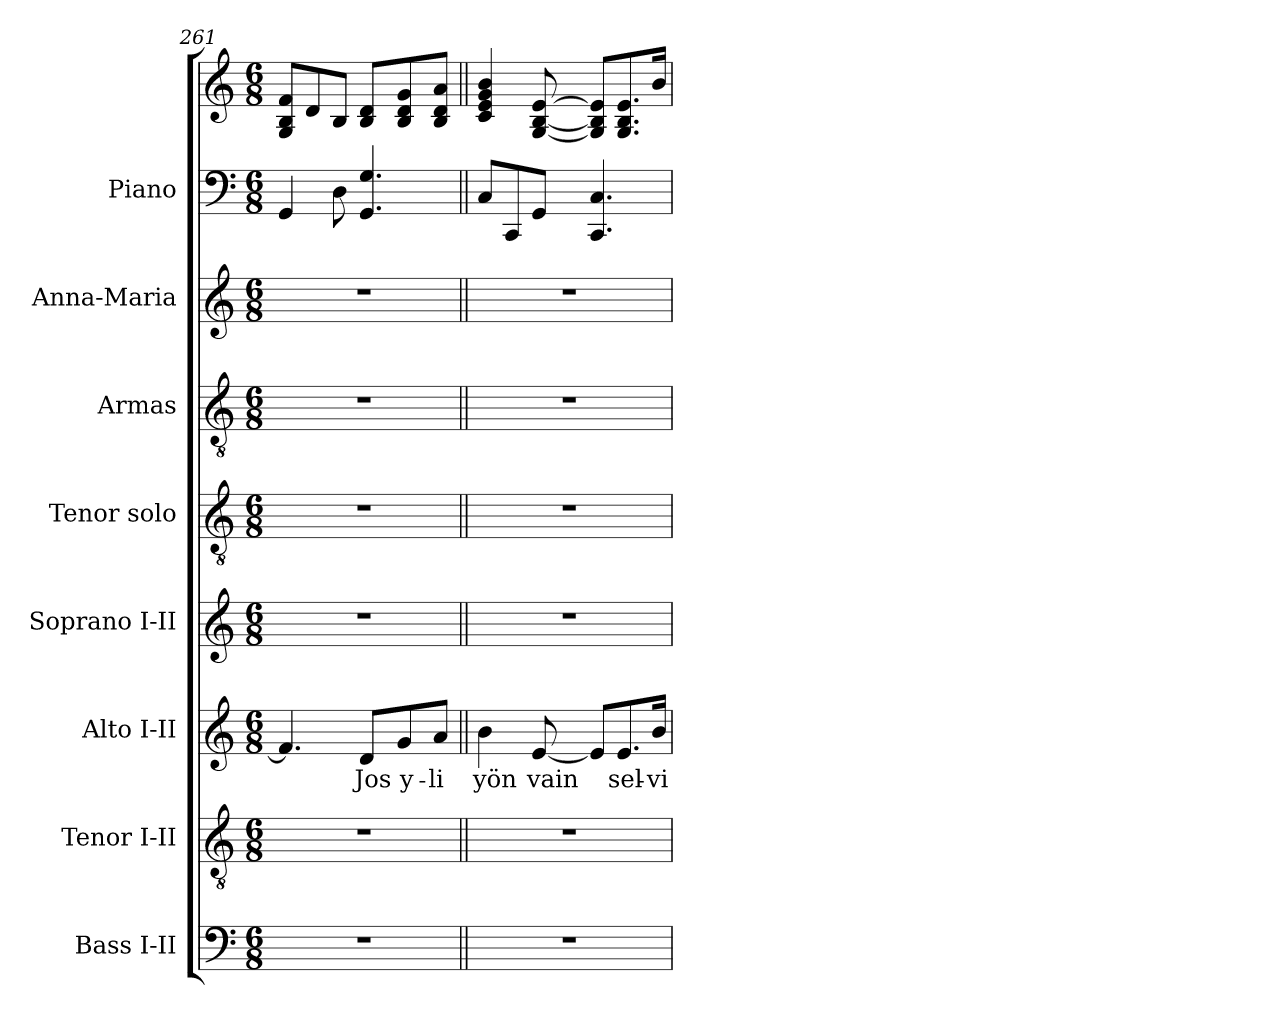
**kern	**kern	**kern	**text	**kern	**kern	**kern	**kern	**kern	**kern
*part8	*part7	*part6	*part6	*part5	*part4	*part3	*part2	*part1	*part1
*staff9	*staff8	*staff7	*staff7	*staff6	*staff5	*staff4	*staff3	*staff2	*staff1
*I"Bass I-II	*I"Tenor I-II	*I"Alto I-II	*	*I"Soprano I-II	*I"Tenor solo	*I"Armas	*I"Anna-Maria	*I"Piano	*
*I'B.	*I'T.	*I'A.	*	*I'S.	*I'T. Solo	*I'Armas	*I'A-M	*I'Pno.	*
*clefF4	*clefGv2	*clefG2	*	*clefG2	*clefGv2	*clefGv2	*clefG2	*clefF4	*clefG2
*	*ITrd7c12	*	*	*	*ITrd7c12	*ITrd7c12	*	*	*
*k[]	*k[]	*k[]	*	*k[]	*k[]	*k[]	*k[]	*k[]	*k[]
*C:	*C:	*C:	*	*C:	*C:	*C:	*C:	*C:	*C:
*M6/8	*M6/8	*M6/8	*	*M6/8	*M6/8	*M6/8	*M6/8	*M6/8	*M6/8
=261	=261	=261	=261	=261	=261	=261	=261	=261	=261
!LO:N:vis=1	!LO:N:vis=1	!	!	!LO:N:vis=1	!LO:N:vis=1	!LO:N:vis=1	!LO:N:vis=1	!	!
2.r	2.r	4.fi/]	.	2.r	2.r	2.r	2.r	4GGi/	8Gi/ 8Bi 8fiL
.	.	.	.	.	.	.	.	.	8di/
.	.	.	.	.	.	.	.	8Di\	8Bi/J
!	!	!	!LO:LY:b:color=#000000	!	!	!	!	!	!
.	.	8di/L	Jos	.	.	.	.	4.GGi/ 4.Gi	8Bi/ 8diL
!	!	!	!LO:LY:b:color=#000000	!	!	!	!	!	!
.	.	8gi/	y-	.	.	.	.	.	8Bi/ 8di 8gi
!	!	!	!LO:LY:b:color=#000000	!	!	!	!	!	!
.	.	8ai/J	-li	.	.	.	.	.	8Bi/ 8di 8aiJ
=262||	=262||	=262||	=262||	=262||	=262||	=262||	=262||	=262||	=262||
!LO:N:vis=1	!LO:N:vis=1	!	!	!	!	!	!	!	!
!	!	!	!LO:LY:b:color=#000000	!LO:N:vis=1	!LO:N:vis=1	!LO:N:vis=1	!LO:N:vis=1	!	!
2.r	2.r	4bi\	yön	2.r	2.r	2.r	2.r	8Ci/L	4ci/ 4ei 4gi 4bi
.	.	.	.	.	.	.	.	8CCi/	.
!	!	!	!LO:LY:b:color=#000000	!	!	!	!	!	!
.	.	[<8ei/	vain	.	.	.	.	8GGi/J	[<8Gi/ [<8Bi [>8ei
.	.	8ei/L]	.	.	.	.	.	4.CCi/ 4.Ci	8Gi/] 8Bi] 8ei]L
!	!	!	!LO:LY:b:color=#000000	!	!	!	!	!	!
.	.	8.ei/	sel-	.	.	.	.	.	8.Gi/ 8.Bi 8.ei
!	!	!	!LO:LY:b:color=#000000	!	!	!	!	!	!
.	.	16bi/Jk	-vi-	.	.	.	.	.	16bi/Jk
=	=	=	=	=	=	=	=	=	=
*-	*-	*-	*-	*-	*-	*-	*-	*-	*-
